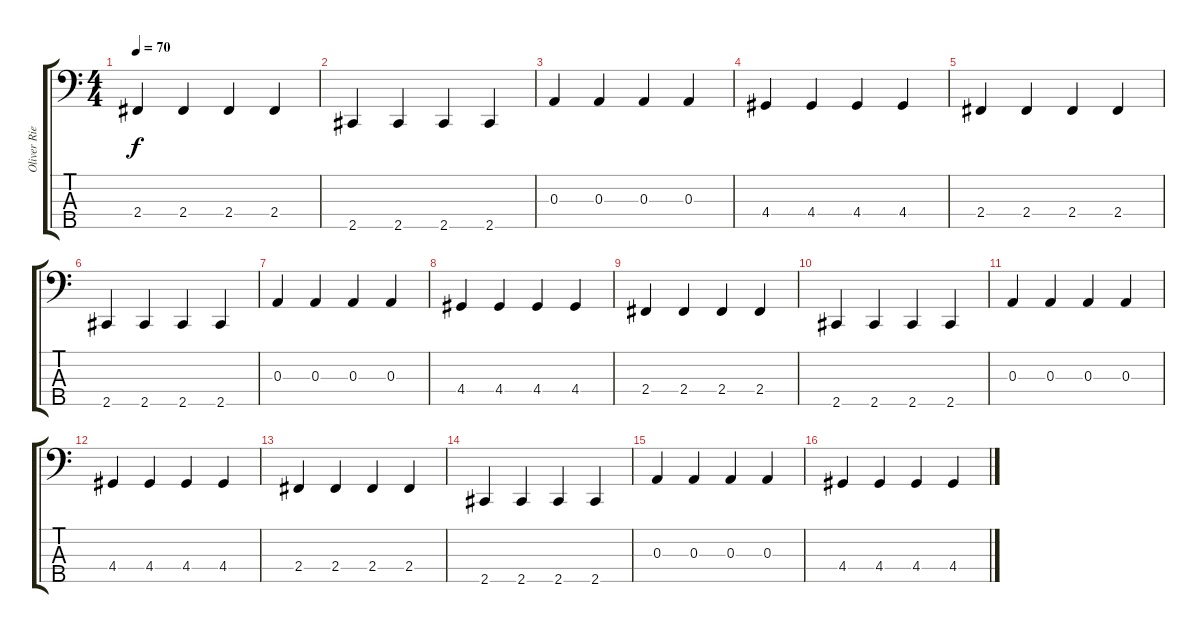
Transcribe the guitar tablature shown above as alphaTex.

\track ("Oliver Riedel" "Oliver Rie") {instrument fretlessbass}
\staff {score tabs}
\tuning (G2 D2 A1 E1 B0) {hide}
\ts (4 4)
\tempo 70
\clef f4
\ks c
2.4.4{dy f} 2.4.4 2.4.4 2.4.4 |
2.5.4 2.5.4 2.5.4 2.5.4 |
0.3.4 0.3.4 0.3.4 0.3.4 |
4.4.4 4.4.4 4.4.4 4.4.4 |
2.4.4 2.4.4 2.4.4 2.4.4 |
2.5.4 2.5.4 2.5.4 2.5.4 |
0.3.4 0.3.4 0.3.4 0.3.4 |
4.4.4 4.4.4 4.4.4 4.4.4 |
2.4.4 2.4.4 2.4.4 2.4.4 |
2.5.4 2.5.4 2.5.4 2.5.4 |
0.3.4 0.3.4 0.3.4 0.3.4 |
4.4.4 4.4.4 4.4.4 4.4.4 |
2.4.4 2.4.4 2.4.4 2.4.4 |
2.5.4 2.5.4 2.5.4 2.5.4 |
0.3.4 0.3.4 0.3.4 0.3.4 |
4.4.4 4.4.4 4.4.4 4.4.4
